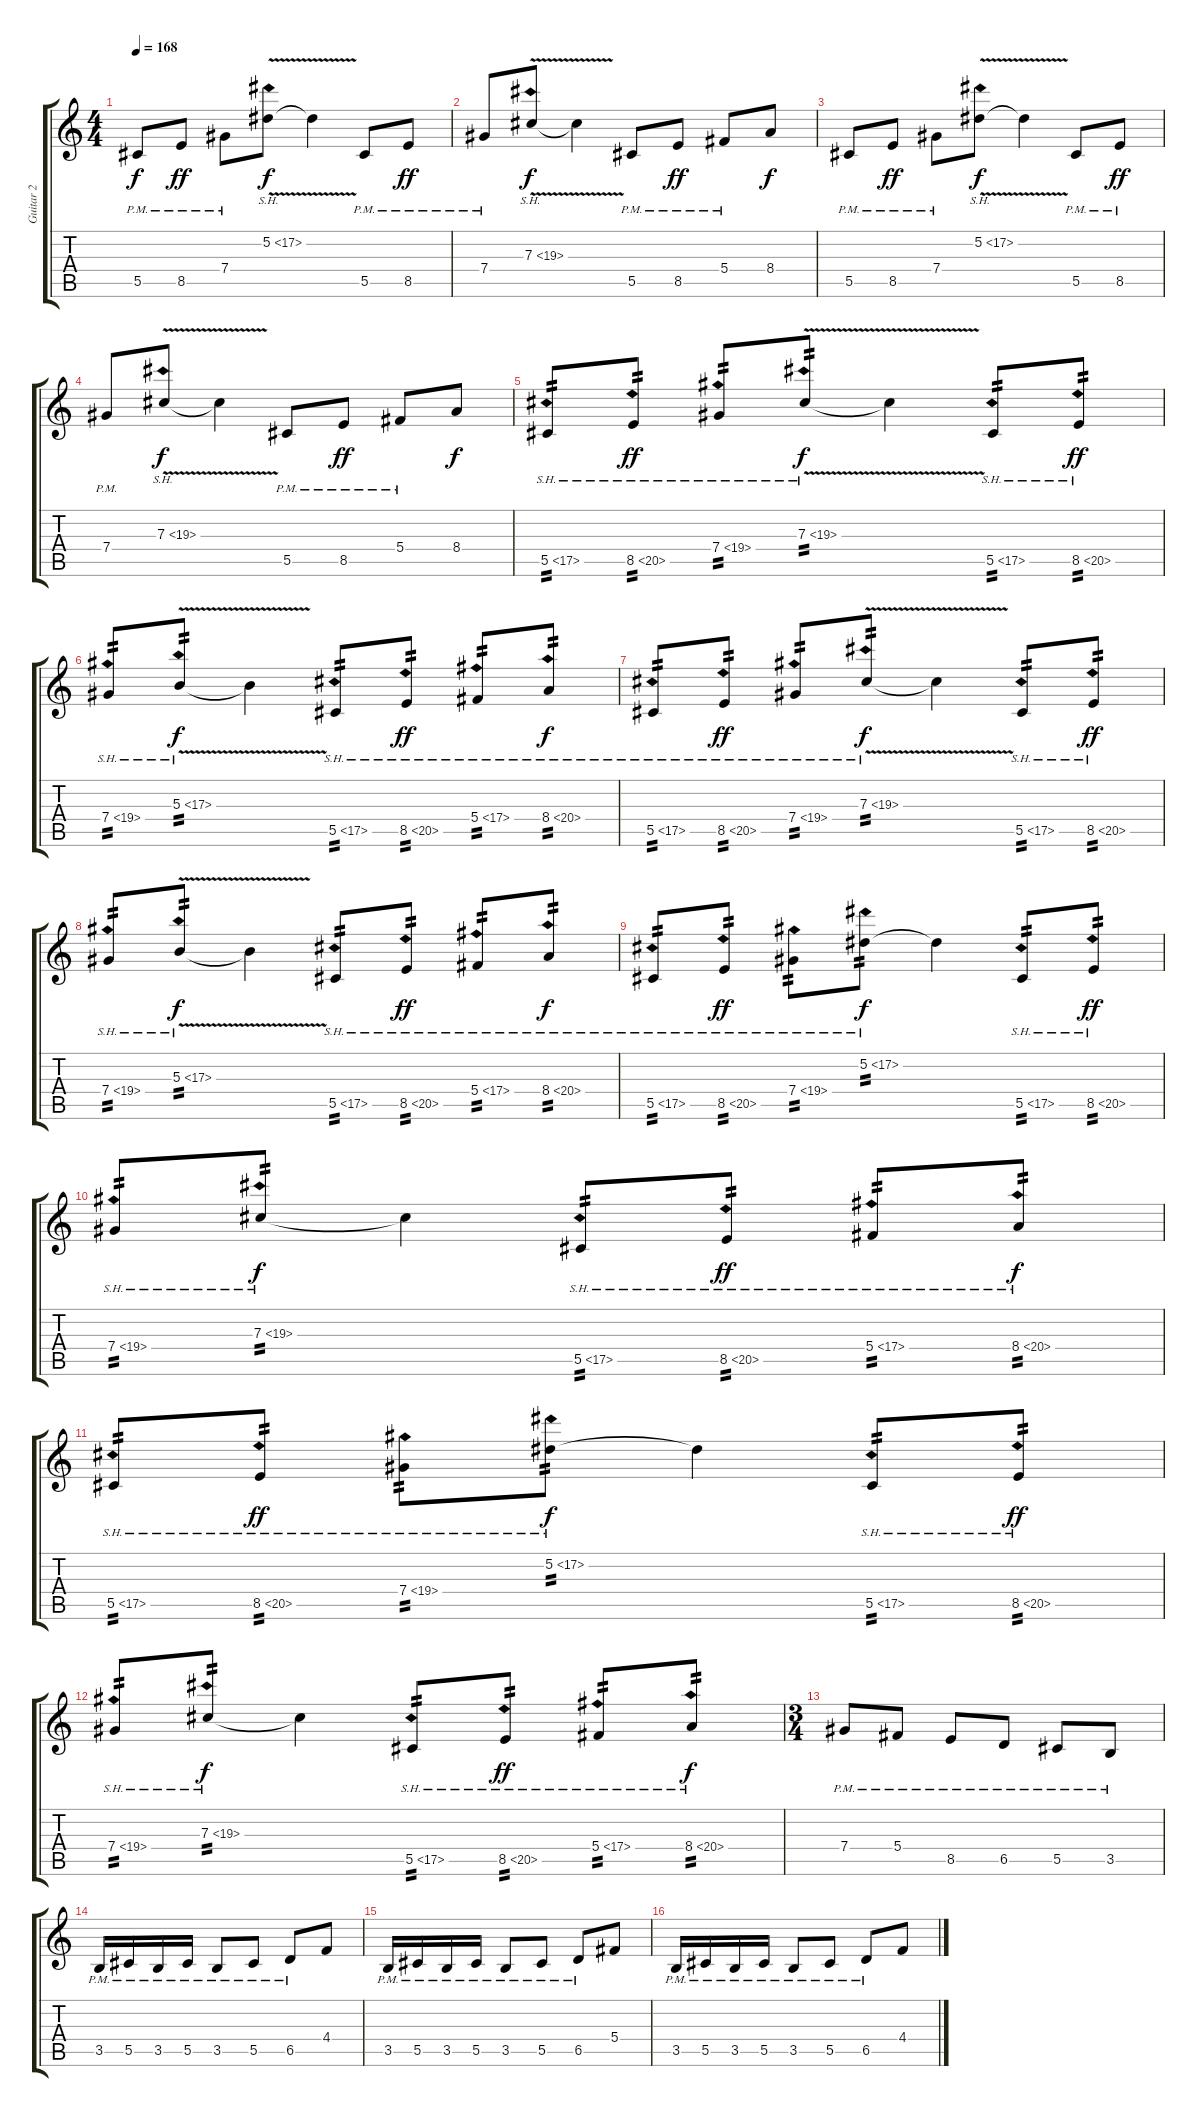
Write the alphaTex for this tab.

\track ("Guitar 2" "Guitar 2") {instrument distortionguitar}
\staff {score tabs}
\tuning (Eb4 Bb3 Gb3 Db3 Ab2 Eb2) {hide}
\ts (4 4)
\tempo 168
\clef g2
\ks c
5.5{pm}.8{dy f} 8.5{pm}.8{dy ff} 7.4{pm}.8 5.2{sh 12 v}.8{dy f} 5.2{t}.4 5.5{pm}.8 8.5{pm}.8{dy ff} |
7.4{pm}.8 7.3{sh 12 v}.8{dy f} 7.3{t}.4 5.5{pm}.8 8.5{pm}.8{dy ff} 5.4{pm}.8 8.4.8{dy f} |
5.5{pm}.8 8.5{pm}.8{dy ff} 7.4{pm}.8 5.2{sh 12 v}.8{dy f} 5.2{t}.4 5.5{pm}.8 8.5{pm}.8{dy ff} |
7.4{pm}.8 7.3{sh 12 v}.8{dy f} 7.3{t}.4 5.5{pm}.8 8.5{pm}.8{dy ff} 5.4{pm}.8 8.4.8{dy f} |
5.5{sh 12}.8{tp 2} 8.5{sh 12}.8{tp 2 dy ff} 7.4{sh 12}.8{tp 2} 7.3{sh 12 v}.8{tp 2 dy f} 7.3{t}.4 5.5{sh 12}.8{tp 2} 8.5{sh 12}.8{tp 2 dy ff} |
7.4{sh 12}.8{tp 2} 5.3{sh 12 v}.8{tp 2 dy f} 5.3{t}.4 5.5{sh 12}.8{tp 2} 8.5{sh 12}.8{tp 2 dy ff} 5.4{sh 12}.8{tp 2} 8.4{sh 12}.8{tp 2 dy f} |
5.5{sh 12}.8{tp 2} 8.5{sh 12}.8{tp 2 dy ff} 7.4{sh 12}.8{tp 2} 7.3{sh 12 v}.8{tp 2 dy f} 7.3{t}.4 5.5{sh 12}.8{tp 2} 8.5{sh 12}.8{tp 2 dy ff} |
7.4{sh 12}.8{tp 2} 5.3{sh 12 v}.8{tp 2 dy f} 5.3{t}.4 5.5{sh 12}.8{tp 2} 8.5{sh 12}.8{tp 2 dy ff} 5.4{sh 12}.8{tp 2} 8.4{sh 12}.8{tp 2 dy f} |
5.5{sh 12}.8{tp 2} 8.5{sh 12}.8{tp 2 dy ff} 7.4{sh 12}.8{tp 2} 5.2{sh 12}.8{tp 2 dy f} 5.2{t}.4 5.5{sh 12}.8{tp 2} 8.5{sh 12}.8{tp 2 dy ff} |
7.4{sh 12}.8{tp 2} 7.3{sh 12}.8{tp 2 dy f} 7.3{t}.4 5.5{sh 12}.8{tp 2} 8.5{sh 12}.8{tp 2 dy ff} 5.4{sh 12}.8{tp 2} 8.4{sh 12}.8{tp 2 dy f} |
5.5{sh 12}.8{tp 2} 8.5{sh 12}.8{tp 2 dy ff} 7.4{sh 12}.8{tp 2} 5.2{sh 12}.8{tp 2 dy f} 5.2{t}.4 5.5{sh 12}.8{tp 2} 8.5{sh 12}.8{tp 2 dy ff} |
7.4{sh 12}.8{tp 2} 7.3{sh 12}.8{tp 2 dy f} 7.3{t}.4 5.5{sh 12}.8{tp 2} 8.5{sh 12}.8{tp 2 dy ff} 5.4{sh 12}.8{tp 2} 8.4{sh 12}.8{tp 2 dy f} |
\ts (3 4)
7.4{pm}.8 5.4{pm}.8 8.5{pm}.8 6.5{pm}.8 5.5{pm}.8 3.5{pm}.8 |
3.5{pm}.16 5.5{pm}.16 3.5{pm}.16 5.5{pm}.16 3.5{pm}.8 5.5{pm}.8 6.5{pm}.8 4.4.8 |
3.5{pm}.16 5.5{pm}.16 3.5{pm}.16 5.5{pm}.16 3.5{pm}.8 5.5{pm}.8 6.5{pm}.8 5.4.8 |
3.5{pm}.16 5.5{pm}.16 3.5{pm}.16 5.5{pm}.16 3.5{pm}.8 5.5{pm}.8 6.5{pm}.8 4.4.8
